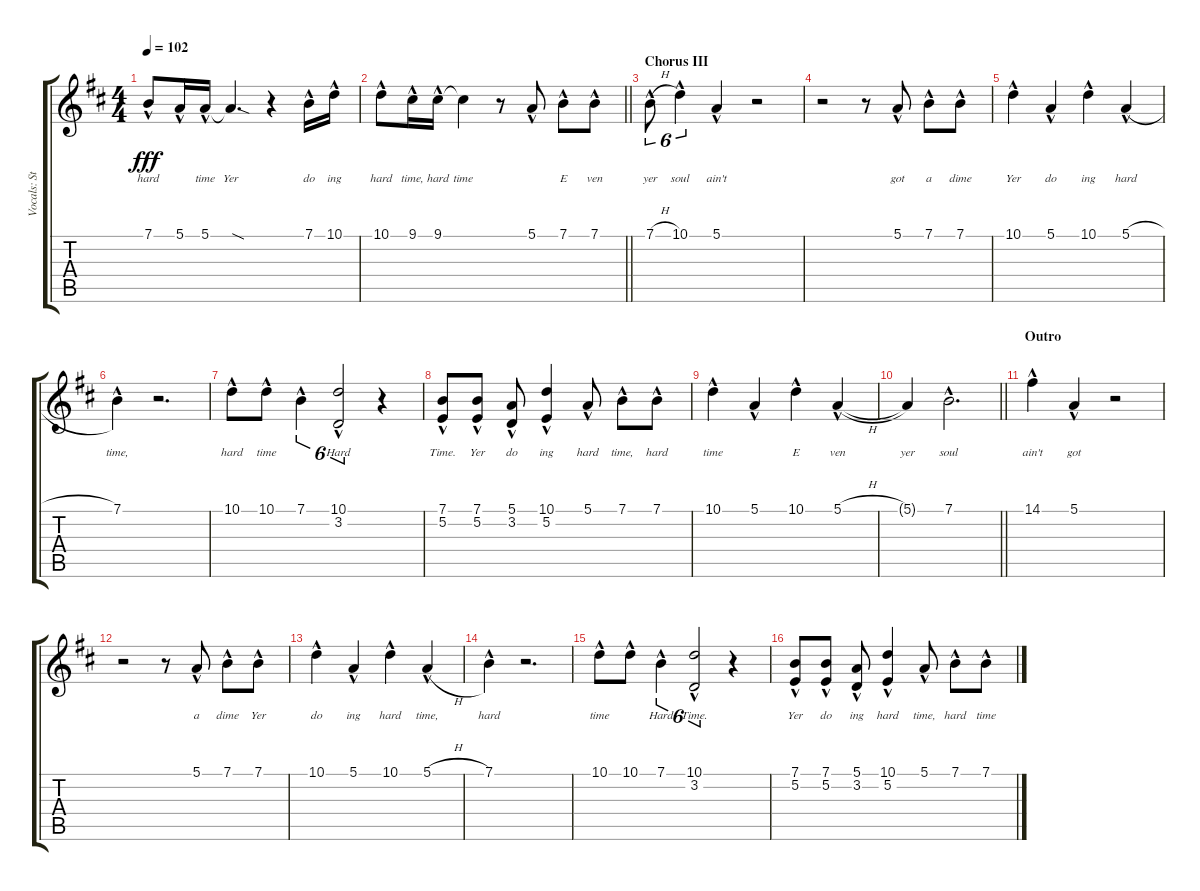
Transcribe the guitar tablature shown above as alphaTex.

\track ("Vocals: Stephen" "Vocals: St") {instrument lead2sawtooth}
\staff {score tabs}
\tuning (E4 B3 G3 D3 A2 E2) {hide}
\ts (4 4)
\tempo 102
\clef g2
\ks d
7.1{hac}.8{lyrics (0 "hard") lyrics (1 "") lyrics (2 "") lyrics (3 "") lyrics (4 "") dy fff} 5.1{hac}.16{lyrics (0 "") lyrics (1 "") lyrics (2 "") lyrics (3 "") lyrics (4 "")} 5.1{hac}.16{lyrics (0 "time") lyrics (1 "") lyrics (2 "") lyrics (3 "") lyrics (4 "")} 5.1{sod t}.4{d lyrics (0 "Yer") lyrics (1 "") lyrics (2 "") lyrics (3 "") lyrics (4 "")} r.4 7.1{hac}.16{lyrics (0 "do") lyrics (1 "") lyrics (2 "") lyrics (3 "") lyrics (4 "")} 10.1{hac}.16{lyrics (0 "ing") lyrics (1 "") lyrics (2 "") lyrics (3 "") lyrics (4 "")} |
\barLineRight lightlight
10.1{hac}.8{lyrics (0 "hard") lyrics (1 "") lyrics (2 "") lyrics (3 "") lyrics (4 "")} 9.1{hac}.16{lyrics (0 "time,") lyrics (1 "") lyrics (2 "") lyrics (3 "") lyrics (4 "")} 9.1{hac}.16{lyrics (0 "hard") lyrics (1 "") lyrics (2 "") lyrics (3 "") lyrics (4 "")} 9.1{t}.4{lyrics (0 "time") lyrics (1 "") lyrics (2 "") lyrics (3 "") lyrics (4 "")} r.8 5.1{hac}.8{lyrics (0 "") lyrics (1 "") lyrics (2 "") lyrics (3 "") lyrics (4 "")} 7.1{hac}.8{lyrics (0 "E") lyrics (1 "") lyrics (2 "") lyrics (3 "") lyrics (4 "")} 7.1{hac}.8{lyrics (0 "ven") lyrics (1 "") lyrics (2 "") lyrics (3 "") lyrics (4 "")} |
\section ("" "Chorus III")
7.1{h hac}.8{tu (6 4) lyrics (0 "yer") lyrics (1 "") lyrics (2 "") lyrics (3 "") lyrics (4 "")} 10.1{hac}.4{tu (6 4) lyrics (0 "soul") lyrics (1 "") lyrics (2 "") lyrics (3 "") lyrics (4 "")} 5.1{hac}.4{lyrics (0 "ain't") lyrics (1 "") lyrics (2 "") lyrics (3 "") lyrics (4 "")} r.2 |
r.2 r.8 5.1{hac}.8{lyrics (0 "got") lyrics (1 "") lyrics (2 "") lyrics (3 "") lyrics (4 "")} 7.1{hac}.8{lyrics (0 "a") lyrics (1 "") lyrics (2 "") lyrics (3 "") lyrics (4 "")} 7.1{hac}.8{lyrics (0 "dime") lyrics (1 "") lyrics (2 "") lyrics (3 "") lyrics (4 "")} |
10.1{hac}.4{lyrics (0 "Yer") lyrics (1 "") lyrics (2 "") lyrics (3 "") lyrics (4 "")} 5.1{hac}.4{lyrics (0 "do") lyrics (1 "") lyrics (2 "") lyrics (3 "") lyrics (4 "")} 10.1{hac}.4{lyrics (0 "ing") lyrics (1 "") lyrics (2 "") lyrics (3 "") lyrics (4 "")} 5.1{h hac}.4{lyrics (0 "hard") lyrics (1 "") lyrics (2 "") lyrics (3 "") lyrics (4 "")} |
7.1{hac}.4{lyrics (0 "time,") lyrics (1 "") lyrics (2 "") lyrics (3 "") lyrics (4 "")} r.2{d} |
10.1{hac}.8{lyrics (0 "hard") lyrics (1 "") lyrics (2 "") lyrics (3 "") lyrics (4 "")} 10.1{hac}.8{lyrics (0 "time") lyrics (1 "") lyrics (2 "") lyrics (3 "") lyrics (4 "")} 7.1{hac}.4{tu (6 4) lyrics (0 "") lyrics (1 "") lyrics (2 "") lyrics (3 "") lyrics (4 "")} (10.1{hac} 3.2{hac}).2{tu (6 4) lyrics (0 "Hard") lyrics (1 "") lyrics (2 "") lyrics (3 "") lyrics (4 "")} r.4 |
(7.1{hac} 5.2{hac}).8{lyrics (0 "Time.") lyrics (1 "") lyrics (2 "") lyrics (3 "") lyrics (4 "")} (7.1{hac} 5.2{hac}).8{lyrics (0 "Yer") lyrics (1 "") lyrics (2 "") lyrics (3 "") lyrics (4 "")} (5.1{hac} 3.2{hac}).8{lyrics (0 "do") lyrics (1 "") lyrics (2 "") lyrics (3 "") lyrics (4 "")} (10.1{hac} 5.2{hac}).4{lyrics (0 "ing") lyrics (1 "") lyrics (2 "") lyrics (3 "") lyrics (4 "")} 5.1{hac}.8{lyrics (0 "hard") lyrics (1 "") lyrics (2 "") lyrics (3 "") lyrics (4 "")} 7.1{hac}.8{lyrics (0 "time,") lyrics (1 "") lyrics (2 "") lyrics (3 "") lyrics (4 "")} 7.1{hac}.8{lyrics (0 "hard") lyrics (1 "") lyrics (2 "") lyrics (3 "") lyrics (4 "")} |
10.1{hac}.4{lyrics (0 "time") lyrics (1 "") lyrics (2 "") lyrics (3 "") lyrics (4 "")} 5.1{hac}.4{lyrics (0 "") lyrics (1 "") lyrics (2 "") lyrics (3 "") lyrics (4 "")} 10.1{hac}.4{lyrics (0 "E") lyrics (1 "") lyrics (2 "") lyrics (3 "") lyrics (4 "")} 5.1{h hac}.4{lyrics (0 "ven") lyrics (1 "") lyrics (2 "") lyrics (3 "") lyrics (4 "")} |
\barLineRight lightlight
5.1{t}.4{lyrics (0 "yer") lyrics (1 "") lyrics (2 "") lyrics (3 "") lyrics (4 "")} 7.1{hac}.2{d lyrics (0 "soul") lyrics (1 "") lyrics (2 "") lyrics (3 "") lyrics (4 "")} |
\section ("" "Outro")
14.1{hac}.4{lyrics (0 "ain't") lyrics (1 "") lyrics (2 "") lyrics (3 "") lyrics (4 "")} 5.1{hac}.4{lyrics (0 "got") lyrics (1 "") lyrics (2 "") lyrics (3 "") lyrics (4 "")} r.2 |
r.2 r.8 5.1{hac}.8{lyrics (0 "a") lyrics (1 "") lyrics (2 "") lyrics (3 "") lyrics (4 "")} 7.1{hac}.8{lyrics (0 "dime") lyrics (1 "") lyrics (2 "") lyrics (3 "") lyrics (4 "")} 7.1{hac}.8{lyrics (0 "Yer") lyrics (1 "") lyrics (2 "") lyrics (3 "") lyrics (4 "")} |
10.1{hac}.4{lyrics (0 "do") lyrics (1 "") lyrics (2 "") lyrics (3 "") lyrics (4 "")} 5.1{hac}.4{lyrics (0 "ing") lyrics (1 "") lyrics (2 "") lyrics (3 "") lyrics (4 "")} 10.1{hac}.4{lyrics (0 "hard") lyrics (1 "") lyrics (2 "") lyrics (3 "") lyrics (4 "")} 5.1{h hac}.4{lyrics (0 "time,") lyrics (1 "") lyrics (2 "") lyrics (3 "") lyrics (4 "")} |
7.1{hac}.4{lyrics (0 "hard") lyrics (1 "") lyrics (2 "") lyrics (3 "") lyrics (4 "")} r.2{d} |
10.1{hac}.8{lyrics (0 "time") lyrics (1 "") lyrics (2 "") lyrics (3 "") lyrics (4 "")} 10.1{hac}.8{lyrics (0 "") lyrics (1 "") lyrics (2 "") lyrics (3 "") lyrics (4 "")} 7.1{hac}.4{tu (6 4) lyrics (0 "Hard") lyrics (1 "") lyrics (2 "") lyrics (3 "") lyrics (4 "")} (10.1{hac} 3.2{hac}).2{tu (6 4) lyrics (0 "Time.") lyrics (1 "") lyrics (2 "") lyrics (3 "") lyrics (4 "")} r.4 |
(7.1{hac} 5.2{hac}).8{lyrics (0 "Yer") lyrics (1 "") lyrics (2 "") lyrics (3 "") lyrics (4 "")} (7.1{hac} 5.2{hac}).8{lyrics (0 "do") lyrics (1 "") lyrics (2 "") lyrics (3 "") lyrics (4 "")} (5.1{hac} 3.2{hac}).8{lyrics (0 "ing") lyrics (1 "") lyrics (2 "") lyrics (3 "") lyrics (4 "")} (10.1{hac} 5.2{hac}).4{lyrics (0 "hard") lyrics (1 "") lyrics (2 "") lyrics (3 "") lyrics (4 "")} 5.1{hac}.8{lyrics (0 "time,") lyrics (1 "") lyrics (2 "") lyrics (3 "") lyrics (4 "")} 7.1{hac}.8{lyrics (0 "hard") lyrics (1 "") lyrics (2 "") lyrics (3 "") lyrics (4 "")} 7.1{hac}.8{lyrics (0 "time") lyrics (1 "") lyrics (2 "") lyrics (3 "") lyrics (4 "")}
